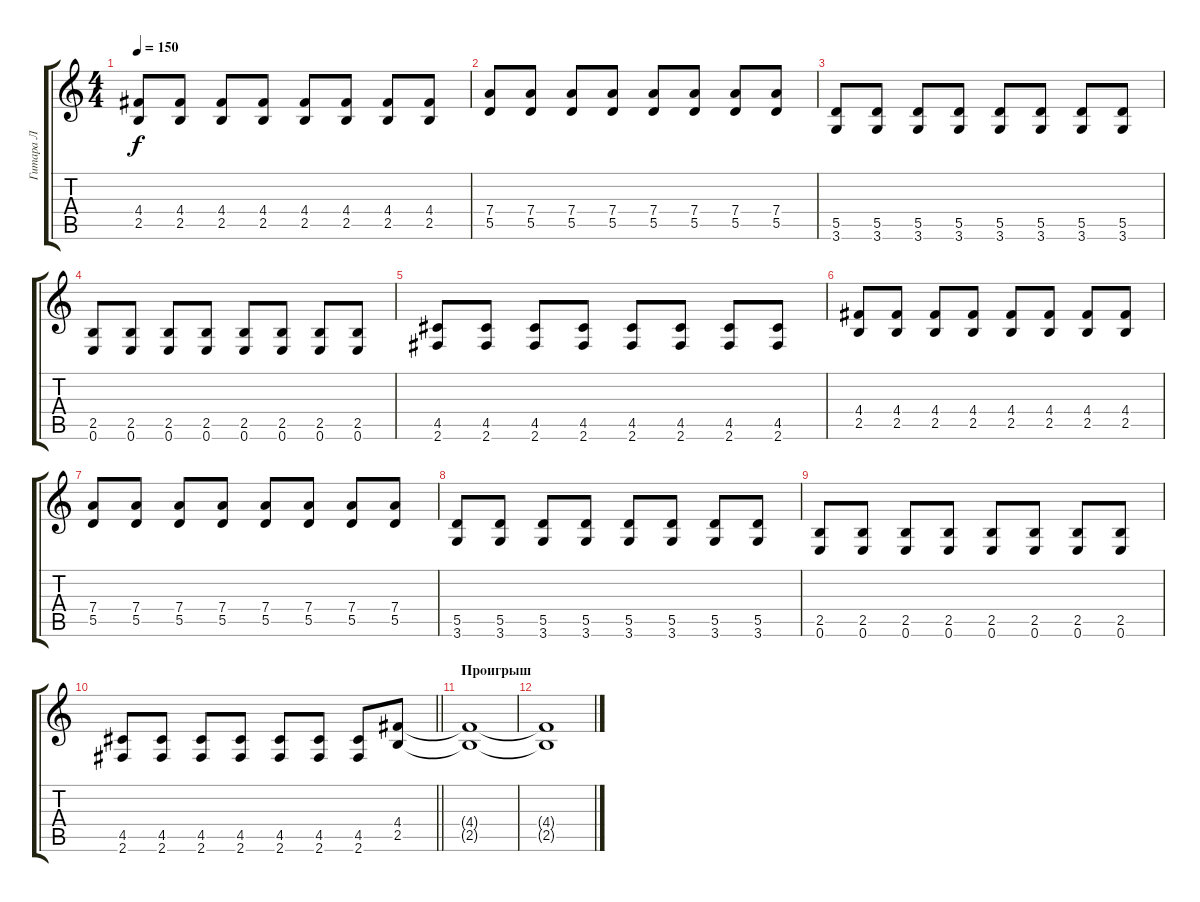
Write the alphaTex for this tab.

\track ("Гитара Л" "Гитара Л") {instrument distortionguitar}
\staff {score tabs}
\tuning (E4 B3 G3 D3 A2 E2) {hide}
\ts (4 4)
\tempo 150
\clef g2
\ks c
(4.4 2.5).8{dy f} (4.4 2.5).8 (4.4 2.5).8 (4.4 2.5).8 (4.4 2.5).8 (4.4 2.5).8 (4.4 2.5).8 (4.4 2.5).8 |
(7.4 5.5).8 (7.4 5.5).8 (7.4 5.5).8 (7.4 5.5).8 (7.4 5.5).8 (7.4 5.5).8 (7.4 5.5).8 (7.4 5.5).8 |
(5.5 3.6).8 (5.5 3.6).8 (5.5 3.6).8 (5.5 3.6).8 (5.5 3.6).8 (5.5 3.6).8 (5.5 3.6).8 (5.5 3.6).8 |
(2.5 0.6).8 (2.5 0.6).8 (2.5 0.6).8 (2.5 0.6).8 (2.5 0.6).8 (2.5 0.6).8 (2.5 0.6).8 (2.5 0.6).8 |
(4.5 2.6).8 (4.5 2.6).8 (4.5 2.6).8 (4.5 2.6).8 (4.5 2.6).8 (4.5 2.6).8 (4.5 2.6).8 (4.5 2.6).8 |
(4.4 2.5).8 (4.4 2.5).8 (4.4 2.5).8 (4.4 2.5).8 (4.4 2.5).8 (4.4 2.5).8 (4.4 2.5).8 (4.4 2.5).8 |
(7.4 5.5).8 (7.4 5.5).8 (7.4 5.5).8 (7.4 5.5).8 (7.4 5.5).8 (7.4 5.5).8 (7.4 5.5).8 (7.4 5.5).8 |
(5.5 3.6).8 (5.5 3.6).8 (5.5 3.6).8 (5.5 3.6).8 (5.5 3.6).8 (5.5 3.6).8 (5.5 3.6).8 (5.5 3.6).8 |
(2.5 0.6).8 (2.5 0.6).8 (2.5 0.6).8 (2.5 0.6).8 (2.5 0.6).8 (2.5 0.6).8 (2.5 0.6).8 (2.5 0.6).8 |
\barLineRight lightlight
(4.5 2.6).8 (4.5 2.6).8 (4.5 2.6).8 (4.5 2.6).8 (4.5 2.6).8 (4.5 2.6).8 (4.5 2.6).8 (4.4 2.5).8 |
\section ("" "Проигрыш")
(4.4{t} 2.5{t}).1{volume 0} |
(4.4{t} 2.5{t}).1
